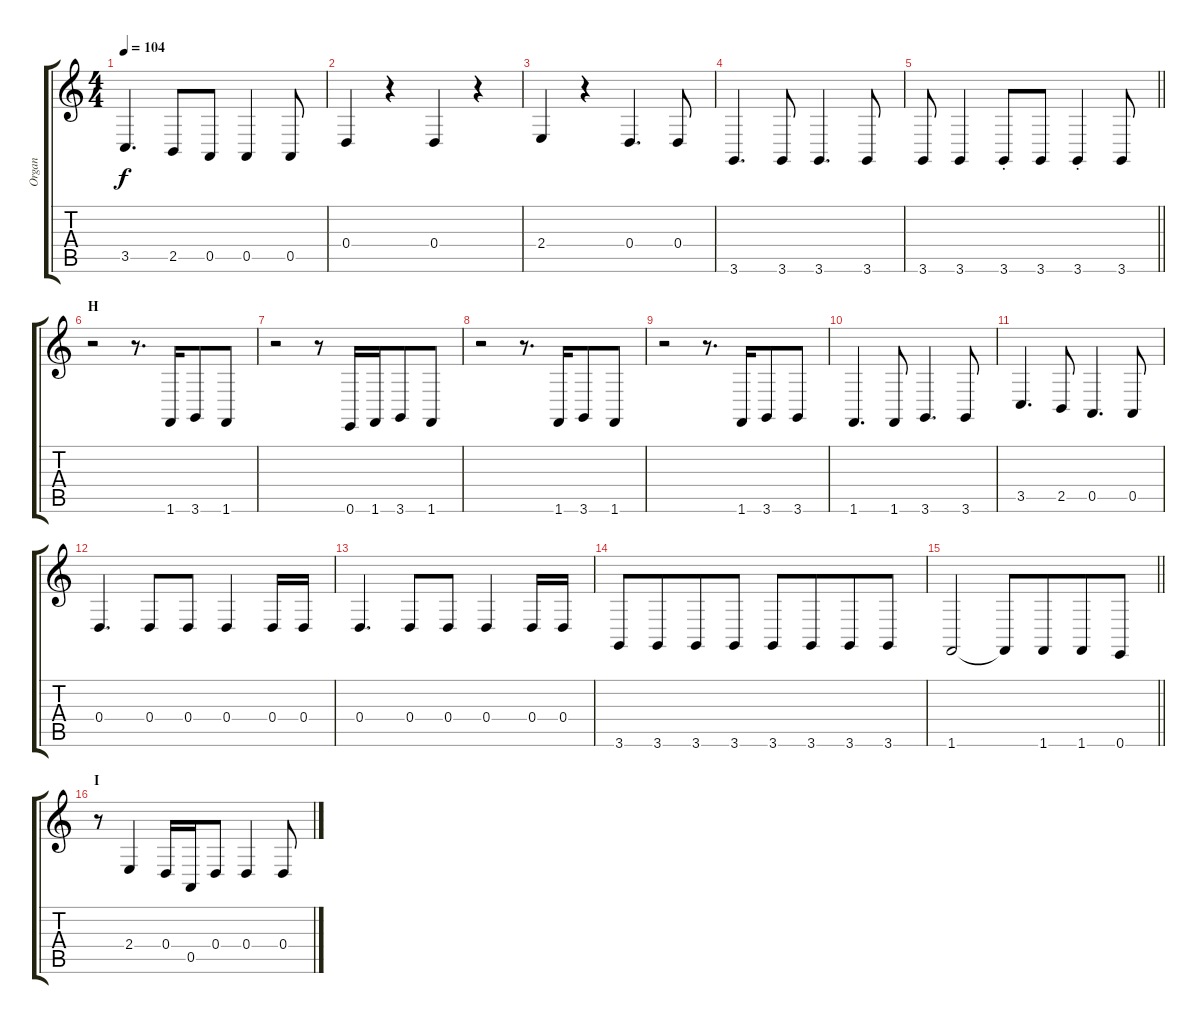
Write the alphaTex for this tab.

\track ("Organ" "Organ") {instrument drawbarorgan}
\staff {score tabs}
\tuning (E4 B3 G3 D3 A2 E2) {hide}
\ts (4 4)
\tempo 104
\clef g2
\ks c
3.5.4{d dy f} 2.5.8{beam merge} 0.5.8 0.5.4 0.5.8 |
0.4.4 r.4 0.4.4 r.4 |
2.4.4 r.4 0.4.4{d} 0.4.8 |
3.6.4{d} 3.6.8 3.6.4{d} 3.6.8 |
\barLineRight lightlight
3.6.8 3.6.4 3.6{st}.8{beam merge} 3.6.8 3.6{st}.4 3.6.8 |
\section ("" "H")
r.2 r.8{d} 1.6.16{beam merge} 3.6.8 1.6.8 |
r.2 r.8 0.6.16 1.6.16{beam merge} 3.6.8 1.6.8 |
r.2 r.8{d} 1.6.16{beam merge} 3.6.8 1.6.8 |
r.2 r.8{d} 1.6.16{beam merge} 3.6.8 3.6.8 |
1.6.4{d} 1.6.8 3.6.4{d} 3.6.8 |
3.5.4{d} 2.5.8 0.5.4{d} 0.5.8 |
0.4.4{d} 0.4.8{beam merge} 0.4.8 0.4.4 0.4.16 0.4.16 |
0.4.4{d} 0.4.8{beam merge} 0.4.8 0.4.4 0.4.16 0.4.16 |
3.6.8 3.6.8{beam merge} 3.6.8 3.6.8 3.6.8 3.6.8{beam merge} 3.6.8 3.6.8 |
\barLineRight lightlight
1.6.2 1.6{t}.8 1.6.8{beam merge} 1.6.8 0.6.8 |
\section ("" "I")
r.8 2.4.4 0.4.16 0.5.16{beam merge} 0.4.8 0.4.4 0.4.8
